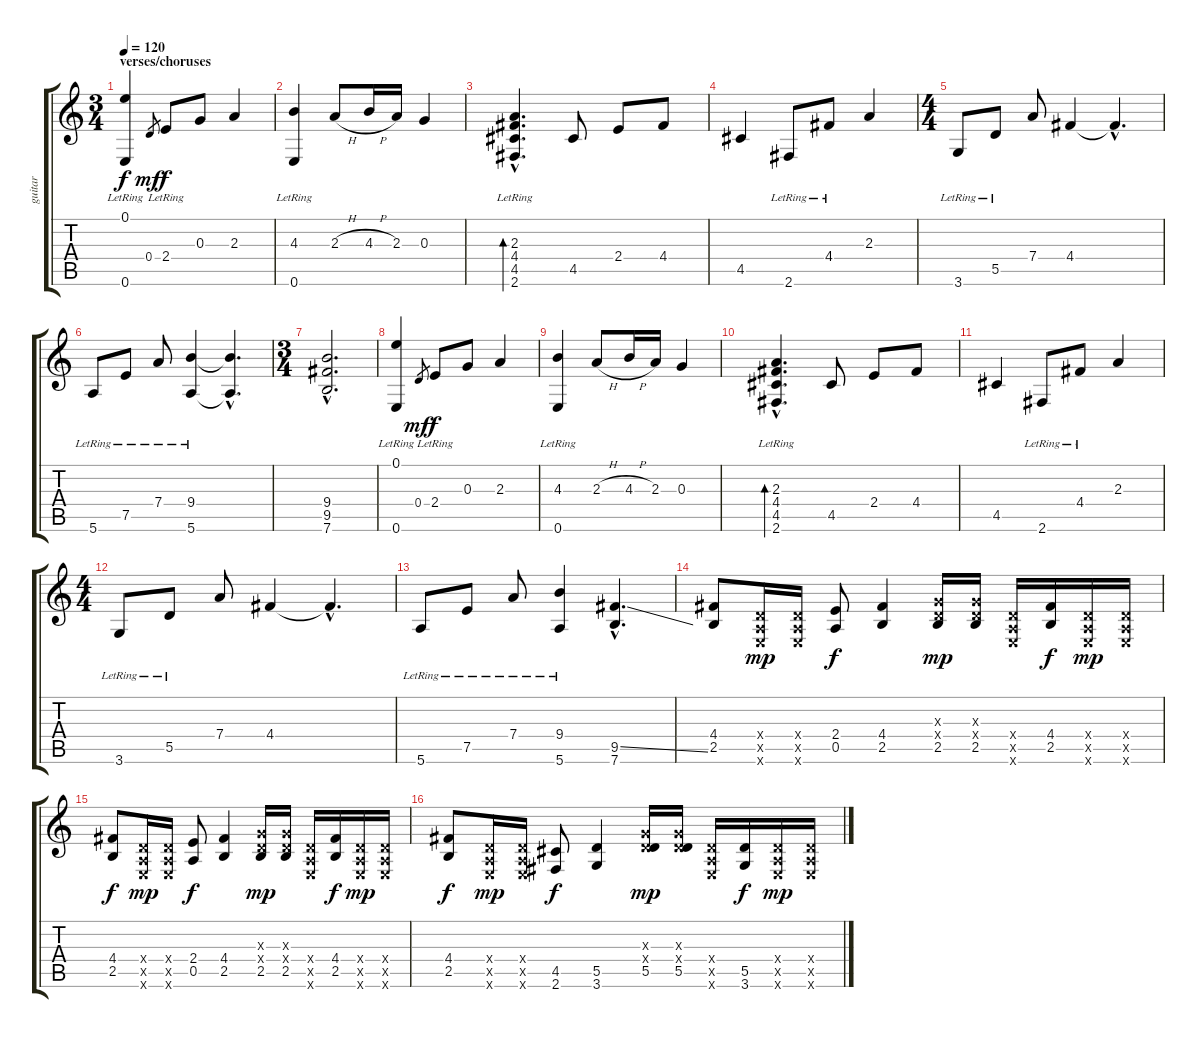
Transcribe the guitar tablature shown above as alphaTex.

\track ("guitar" "guitar") {instrument acousticguitarsteel}
\staff {score tabs}
\tuning (E4 B3 G3 D3 A2 E2) {hide}
\ts (3 4)
\section ("" "verses/choruses")
\tempo 120
\clef g2
\ks c
(0.1 0.6{lr}).4{dy f} 0.4.8{gr dy mf} 2.4{lr}.8{dy f} 0.3.8 2.3.4 |
(4.3 0.6{lr}).4 2.3{h}.8 4.3{h}.16 2.3.16 0.3.4 |
(2.3{hac} 4.4{hac} 4.5{hac} 2.6{hac lr}).4{d bd 30} 4.5.8 2.4.8 4.4.8 |
4.5.4 2.6{lr}.8 4.4{lr}.8 2.3.4 |
\ts (4 4)
3.6{lr}.8 5.5{lr}.8 7.4.8 4.4.4 4.4{hac t}.4{d} |
5.6{lr}.8 7.5{lr}.8 7.4{lr}.8 (9.4{lr} 5.6{lr}).4 (9.4{hac t} 5.6{hac t}).4{d} |
\ts (3 4)
(9.4{hac} 9.5{hac} 7.6{hac}).2{d} |
(0.1 0.6{lr}).4 0.4.8{gr dy mf} 2.4{lr}.8{dy f} 0.3.8 2.3.4 |
(4.3 0.6{lr}).4 2.3{h}.8 4.3{h}.16 2.3.16 0.3.4 |
(2.3{hac} 4.4{hac} 4.5{hac} 2.6{hac lr}).4{d bd 30} 4.5.8 2.4.8 4.4.8 |
4.5.4 2.6{lr}.8 4.4{lr}.8 2.3.4 |
\ts (4 4)
3.6{lr}.8 5.5{lr}.8 7.4.8 4.4.4 4.4{hac t}.4{d} |
5.6{lr}.8 7.5{lr}.8 7.4{lr}.8 (9.4{lr} 5.6).4 (9.5{ss hac} 7.6{hac}).4{d instrument distortionguitar} |
(4.4 2.5).8 (0.4{x} 0.5{x} 0.6{x}).16{dy mp} (0.4{x} 0.5{x} 0.6{x}).16 (2.4 0.5).8{dy f} (4.4 2.5).4 (0.3{x} 0.4{x} 2.5).16{dy mp} (0.3{x} 0.4{x} 2.5).16 (0.4{x} 0.5{x} 0.6{x}).16 (4.4 2.5).16{dy f} (0.4{x} 0.5{x} 0.6{x}).16{dy mp} (0.4{x} 0.5{x} 0.6{x}).16 |
(4.4 2.5).8{dy f} (0.4{x} 0.5{x} 0.6{x}).16{dy mp} (0.4{x} 0.5{x} 0.6{x}).16 (2.4 0.5).8{dy f} (4.4 2.5).4 (0.3{x} 0.4{x} 2.5).16{dy mp} (0.3{x} 0.4{x} 2.5).16 (0.4{x} 0.5{x} 0.6{x}).16 (4.4 2.5).16{dy f} (0.4{x} 0.5{x} 0.6{x}).16{dy mp} (0.4{x} 0.5{x} 0.6{x}).16 |
(4.4 2.5).8{dy f} (0.4{x} 0.5{x} 0.6{x}).16{dy mp} (0.4{x} 0.5{x} 0.6{x}).16 (4.5 2.6).8{dy f} (5.5 3.6).4 (0.3{x} 0.4{x} 5.5).16{dy mp} (0.3{x} 0.4{x} 5.5).16 (0.4{x} 0.5{x} 0.6{x}).16 (5.5 3.6).16{dy f} (0.4{x} 0.5{x} 0.6{x}).16{dy mp} (0.4{x} 0.5{x} 0.6{x}).16
